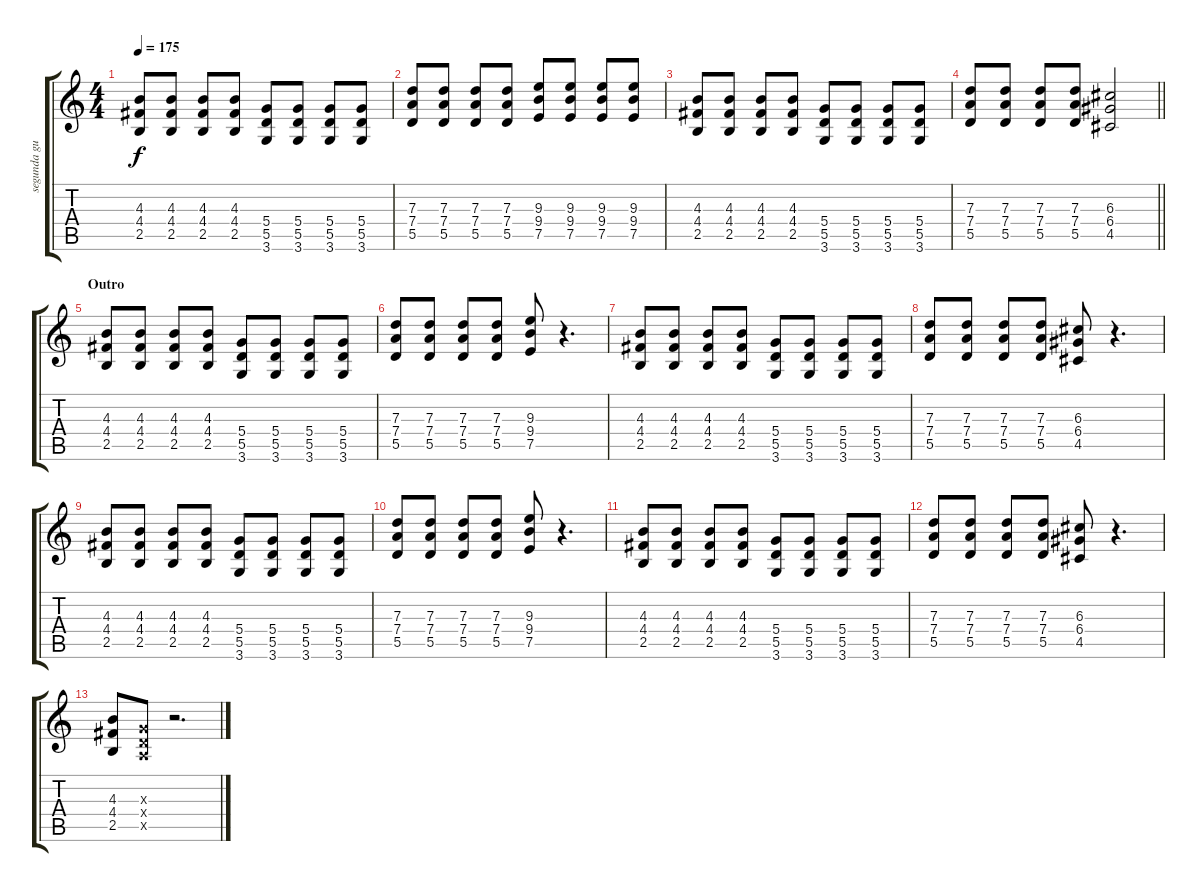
\track ("segunda guitarra" "segunda gu") {instrument distortionguitar}
\staff {score tabs}
\tuning (E4 B3 G3 D3 A2 E2) {hide}
\ts (4 4)
\tempo 175
\clef g2
\ks c
(4.3 4.4 2.5).8{dy f} (4.3 4.4 2.5).8 (4.3 4.4 2.5).8 (4.3 4.4 2.5).8 (5.4 5.5 3.6).8 (5.4 5.5 3.6).8 (5.4 5.5 3.6).8 (5.4 5.5 3.6).8 |
(7.3 7.4 5.5).8 (7.3 7.4 5.5).8 (7.3 7.4 5.5).8 (7.3 7.4 5.5).8 (9.3 9.4 7.5).8 (9.3 9.4 7.5).8 (9.3 9.4 7.5).8 (9.3 9.4 7.5).8 |
(4.3 4.4 2.5).8 (4.3 4.4 2.5).8 (4.3 4.4 2.5).8 (4.3 4.4 2.5).8 (5.4 5.5 3.6).8 (5.4 5.5 3.6).8 (5.4 5.5 3.6).8 (5.4 5.5 3.6).8 |
\barLineRight lightlight
(7.3 7.4 5.5).8 (7.3 7.4 5.5).8 (7.3 7.4 5.5).8 (7.3 7.4 5.5).8 (6.3 6.4 4.5).2 |
\section ("" "Outro")
(4.3 4.4 2.5).8 (4.3 4.4 2.5).8 (4.3 4.4 2.5).8 (4.3 4.4 2.5).8 (5.4 5.5 3.6).8 (5.4 5.5 3.6).8 (5.4 5.5 3.6).8 (5.4 5.5 3.6).8 |
(7.3 7.4 5.5).8 (7.3 7.4 5.5).8 (7.3 7.4 5.5).8 (7.3 7.4 5.5).8 (9.3 9.4 7.5).8 r.4{d} |
(4.3 4.4 2.5).8 (4.3 4.4 2.5).8 (4.3 4.4 2.5).8 (4.3 4.4 2.5).8 (5.4 5.5 3.6).8 (5.4 5.5 3.6).8 (5.4 5.5 3.6).8 (5.4 5.5 3.6).8 |
(7.3 7.4 5.5).8 (7.3 7.4 5.5).8 (7.3 7.4 5.5).8 (7.3 7.4 5.5).8 (6.3 6.4 4.5).8 r.4{d} |
(4.3 4.4 2.5).8 (4.3 4.4 2.5).8 (4.3 4.4 2.5).8 (4.3 4.4 2.5).8 (5.4 5.5 3.6).8 (5.4 5.5 3.6).8 (5.4 5.5 3.6).8 (5.4 5.5 3.6).8 |
(7.3 7.4 5.5).8 (7.3 7.4 5.5).8 (7.3 7.4 5.5).8 (7.3 7.4 5.5).8 (9.3 9.4 7.5).8 r.4{d} |
(4.3 4.4 2.5).8 (4.3 4.4 2.5).8 (4.3 4.4 2.5).8 (4.3 4.4 2.5).8 (5.4 5.5 3.6).8 (5.4 5.5 3.6).8 (5.4 5.5 3.6).8 (5.4 5.5 3.6).8 |
(7.3 7.4 5.5).8 (7.3 7.4 5.5).8 (7.3 7.4 5.5).8 (7.3 7.4 5.5).8 (6.3 6.4 4.5).8 r.4{d} |
(4.3 4.4 2.5).8 (0.3{x} 0.4{x} 0.5{x}).8 r.2{d}
